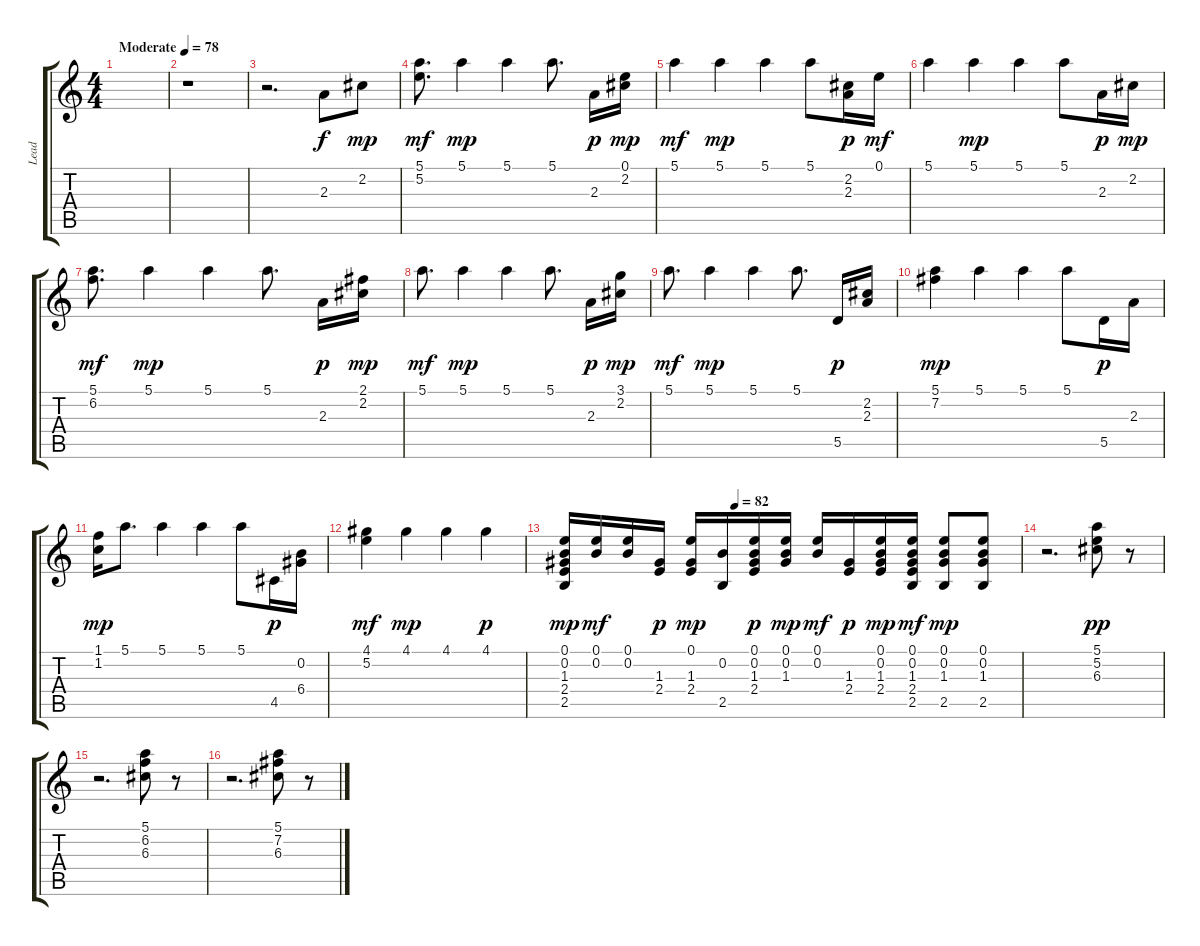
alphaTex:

\track ("Lead" "Lead") {instrument electricguitarclean}
\staff {score tabs}
\tuning (E4 B3 G3 D3 A2 E2) {hide}
\ts (4 4)
\tempo (78 "Moderate")
\clef g2
\ks c
|
r.1 |
r.2{d} 2.3.8 2.2.8{dy mp} |
(5.1 5.2).8{d dy mf} 5.1.4{dy mp} 5.1.4 5.1.8{d} 2.3.16{dy p} (0.1 2.2).16{dy mp} |
5.1.4{dy mf} 5.1.4{dy mp} 5.1.4 5.1.8 (2.2 2.3).16{dy p} 0.1.16{dy mf} |
5.1.4 5.1.4{dy mp} 5.1.4 5.1.8 2.3.16{dy p} 2.2.16{dy mp} |
(5.1 6.2).8{d dy mf} 5.1.4{dy mp} 5.1.4 5.1.8{d} 2.3.16{dy p} (2.1 2.2).16{dy mp} |
5.1.8{d dy mf} 5.1.4{dy mp} 5.1.4 5.1.8{d} 2.3.16{dy p} (3.1 2.2).16{dy mp} |
5.1.8{d dy mf} 5.1.4{dy mp} 5.1.4 5.1.8{d} 5.5.16{dy p} (2.2 2.3).16 |
(5.1 7.2).4{dy mp} 5.1.4 5.1.4 5.1.8 5.5.16{dy p} 2.3.16 |
(1.1 1.2).16{dy mp} 5.1.8{d} 5.1.4 5.1.4 5.1.8 4.5.16{dy p} (0.2 6.4).16 |
(4.1 5.2).4{dy mf} 4.1.4{dy mp} 4.1.4 4.1.4{dy p} |
\tempo (82 0.375)
(0.1 0.2 1.3 2.4 2.5).16{dy mp} (0.1 0.2).16{dy mf} (0.1 0.2).16 (1.3 2.4).16{dy p} (0.1 1.3 2.4).16{dy mp} (0.2 2.5).16 (0.1 0.2 1.3 2.4).16{dy p} (0.1 0.2 1.3).16{dy mp} (0.1 0.2).16{dy mf} (1.3 2.4).16{dy p} (0.1 0.2 1.3 2.4).16{dy mp} (0.1 0.2 1.3 2.4 2.5).16{dy mf} (0.1 0.2 1.3 2.5).8{dy mp} (0.1 0.2 1.3 2.5).8 |
r.2{d} (5.1 5.2 6.3).8{dy pp} r.8 |
r.2{d} (5.1 6.2 6.3).8 r.8 |
r.2{d} (5.1 7.2 6.3).8 r.8
